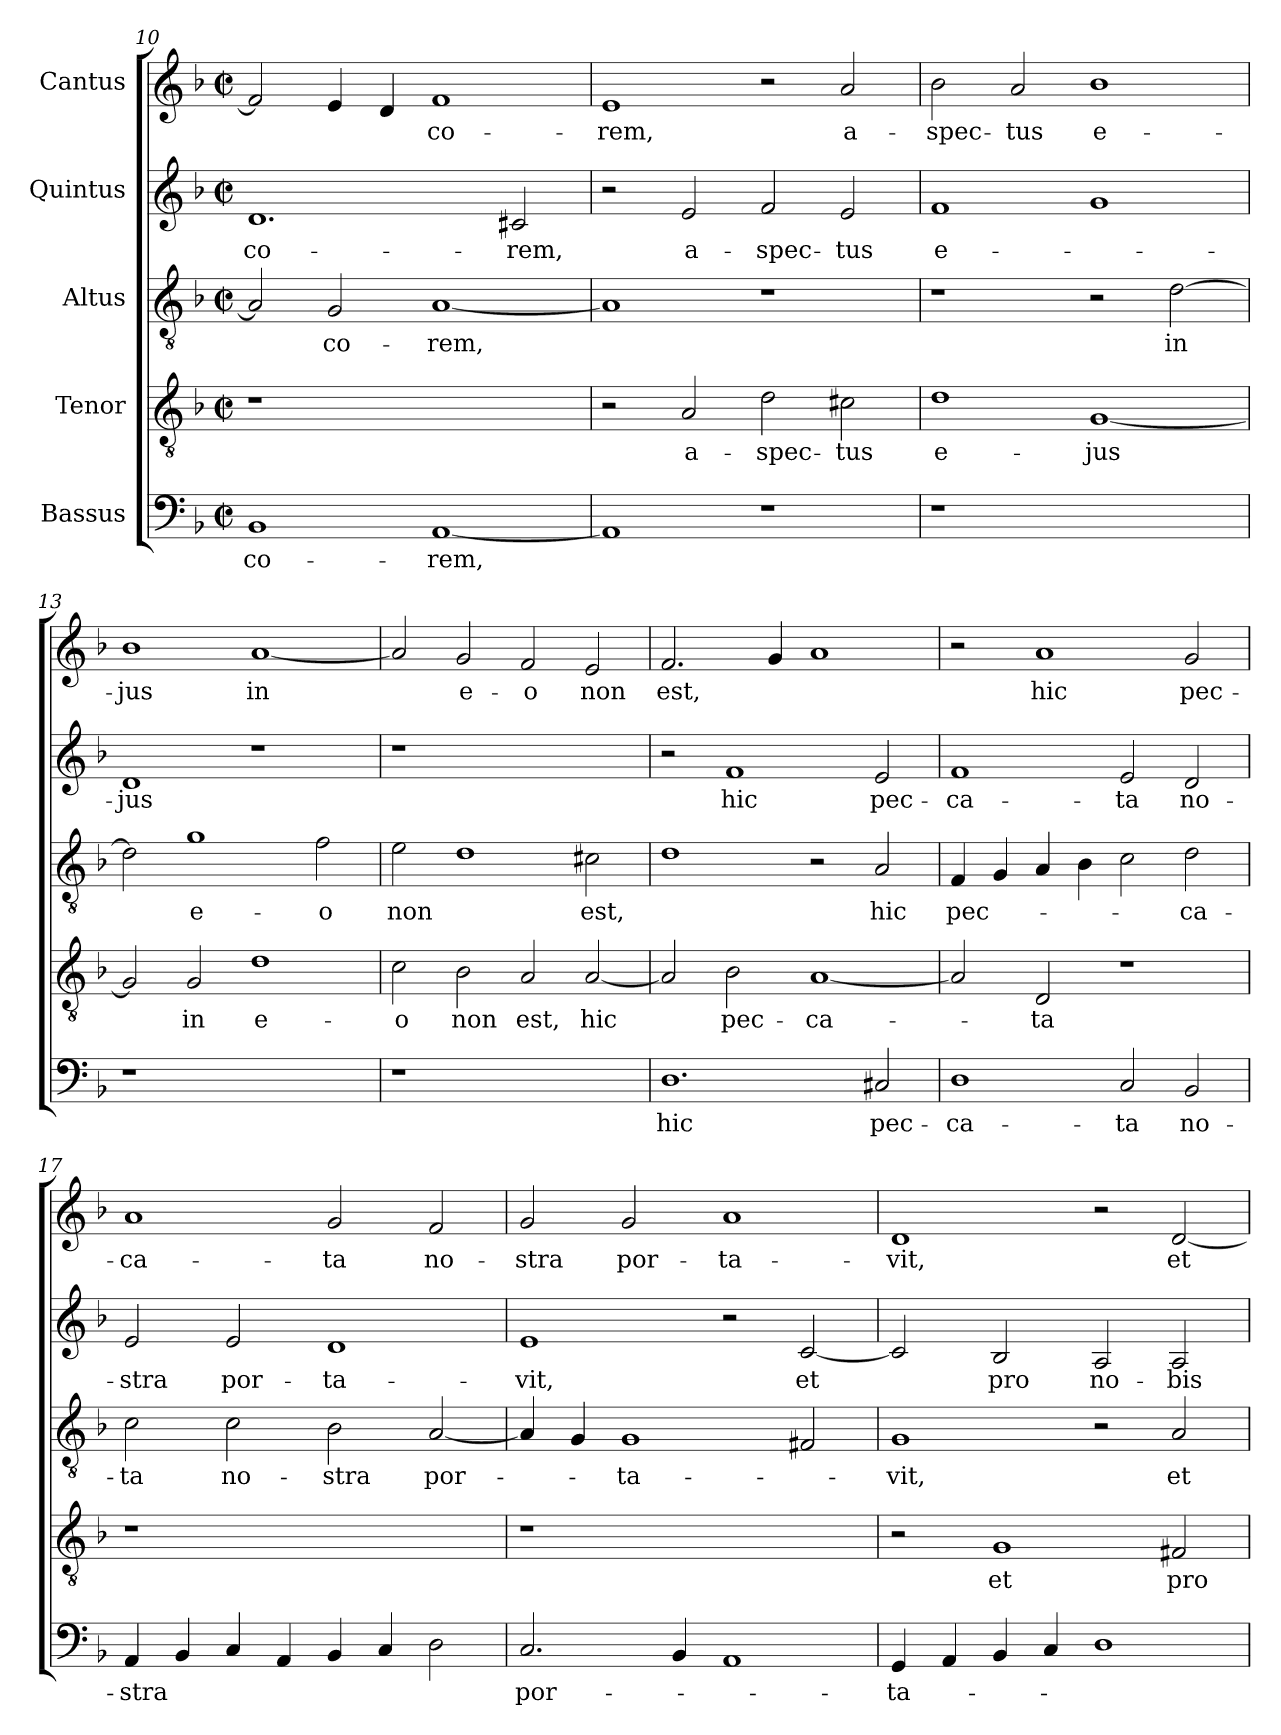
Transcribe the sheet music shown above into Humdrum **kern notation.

**kern	**text	**kern	**text	**kern	**text	**kern	**text	**kern	**text
*part5	*part5	*part4	*part4	*part3	*part3	*part2	*part2	*part1	*part1
*staff5	*staff5	*staff4	*staff4	*staff3	*staff3	*staff2	*staff2	*staff1	*staff1
*I"Bassus	*	*I"Tenor	*	*I"Altus	*	*I"Quintus	*	*I"Cantus	*
*clefF4	*	*clefGv2	*	*clefGv2	*	*clefG2	*	*clefG2	*
*k[b-]	*	*k[b-]	*	*k[b-]	*	*k[b-]	*	*k[b-]	*
*F:	*	*F:	*	*F:	*	*F:	*	*F:	*
*M2/2	*	*M2/2	*	*M2/2	*	*M2/2	*	*M2/2	*
*met(c|)	*	*met(c|)	*	*met(c|)	*	*met(c|)	*	*met(c|)	*
=10	=10	=10	=10	=10	=10	=10	=10	=10	=10
!	!LO:LY:b	!	!	!	!	!	!LO:LY:b	!	!
1BB-	-co-	1r	.	2A/]	.	1.d	-co-	2f/]	.
!	!	!	!	!	!LO:LY:b	!	!	!	!
.	.	.	.	2G/	-co-	.	.	4e/	.
.	.	.	.	.	.	.	.	4d/	.
!	!LO:LY:b	!	!	!	!LO:LY:b	!	!	!	!LO:LY:b
[1AA	-rem,	1ryy	.	[1A	-rem,	.	.	1f	-co-
!	!	!	!	!	!	!	!LO:LY:b	!	!
.	.	.	.	.	.	2c#X/	-rem,	.	.
=11	=11	=11	=11	=11	=11	=11	=11	=11	=11
!	!	!	!	!	!	!	!	!	!LO:LY:b
1AA]	.	2r	.	1A]	.	2r	.	1e	-rem,
!	!	!	!LO:LY:b	!	!	!	!LO:LY:b	!	!
.	.	2A/	a-	.	.	2e/	a-	.	.
!	!	!	!LO:LY:b	!	!	!	!LO:LY:b	!	!
1r	.	2d\	-spec-	1r	.	2f/	-spec-	2r	.
!	!	!	!LO:LY:b	!	!	!	!LO:LY:b	!	!LO:LY:b
.	.	2c#X\	-tus	.	.	2e/	-tus	2a/	a-
=12	=12	=12	=12	=12	=12	=12	=12	=12	=12
!	!	!	!LO:LY:b	!	!	!	!LO:LY:b	!	!LO:LY:b
1r	.	1d	e-	1r	.	1f	e-	2b-\	-spec-
!	!	!	!	!	!	!	!	!	!LO:LY:b
.	.	.	.	.	.	.	.	2a/	-tus
!	!	!	!LO:LY:b	!	!	!	!	!	!LO:LY:b
1ryy	.	[1G	-jus	2r	.	1g	.	1b-	e-
!	!	!	!	!	!LO:LY:b	!	!	!	!
.	.	.	.	[2d\	in	.	.	.	.
=13	=13	=13	=13	=13	=13	=13	=13	=13	=13
!	!	!	!	!	!	!	!LO:LY:b	!	!LO:LY:b
1r	.	2G/]	.	2d\]	.	1d	-jus	1b-	-jus
!	!	!	!LO:LY:b	!	!LO:LY:b	!	!	!	!
.	.	2G/	in	1g	e-	.	.	.	.
!	!	!	!LO:LY:b	!	!	!	!	!	!LO:LY:b
1ryy	.	1d	e-	.	.	1r	.	[1a	in
!	!	!	!	!	!LO:LY:b	!	!	!	!
.	.	.	.	2f\	-o	.	.	.	.
!!LO:PB:g=z
=14	=14	=14	=14	=14	=14	=14	=14	=14	=14
!	!	!	!LO:LY:b	!	!LO:LY:b	!	!	!	!
1r	.	2c\	-o	2e\	non	1r	.	2a/]	.
!	!	!	!LO:LY:b	!	!	!	!	!	!LO:LY:b
.	.	2B-\	non	1d	.	.	.	2g/	e-
!	!	!	!LO:LY:b	!	!	!	!	!	!LO:LY:b
1ryy	.	2A/	est,	.	.	1ryy	.	2f/	-o
!	!	!	!LO:LY:b	!	!LO:LY:b	!	!	!	!LO:LY:b
.	.	[2A/	hic	2c#X\	est,	.	.	2e/	non
=15	=15	=15	=15	=15	=15	=15	=15	=15	=15
!	!LO:LY:b	!	!	!	!	!	!	!	!LO:LY:b
1.D	hic	2A/]	.	1d	.	2r	.	2.f/	est,
!	!	!	!LO:LY:b	!	!	!	!LO:LY:b	!	!
.	.	2B-\	pec-	.	.	1f	hic	.	.
.	.	.	.	.	.	.	.	4g/	.
!	!	!	!LO:LY:b	!	!	!	!	!	!
.	.	[1A	-ca-	2r	.	.	.	1a	.
!	!LO:LY:b	!	!	!	!LO:LY:b	!	!LO:LY:b	!	!
2C#X/	pec-	.	.	2A/	hic	2e/	pec-	.	.
=16	=16	=16	=16	=16	=16	=16	=16	=16	=16
!	!LO:LY:b	!	!	!	!LO:LY:b	!	!LO:LY:b	!	!
1D	-ca-	2A/]	.	4F/	pec-	1f	-ca-	2r	.
.	.	.	.	4G/	.	.	.	.	.
!	!	!	!LO:LY:b	!	!	!	!	!	!LO:LY:b
.	.	2D/	-ta	4A/	.	.	.	1a	hic
.	.	.	.	4B-\	.	.	.	.	.
!	!LO:LY:b	!	!	!	!	!	!LO:LY:b	!	!
2C/	-ta	1r	.	2c\	.	2e/	-ta	.	.
!	!LO:LY:b	!	!	!	!LO:LY:b	!	!LO:LY:b	!	!LO:LY:b
2BB-/	no-	.	.	2d\	-ca-	2d/	no-	2g/	pec-
=17	=17	=17	=17	=17	=17	=17	=17	=17	=17
!	!LO:LY:b	!	!	!	!LO:LY:b	!	!LO:LY:b	!	!LO:LY:b
4AA/	-stra	1r	.	2c\	-ta	2e/	-stra	1a	-ca-
4BB-/	.	.	.	.	.	.	.	.	.
!	!	!	!	!	!LO:LY:b	!	!LO:LY:b	!	!
4C/	.	.	.	2c\	no-	2e/	por-	.	.
4AA/	.	.	.	.	.	.	.	.	.
!	!	!	!	!	!LO:LY:b	!	!LO:LY:b	!	!LO:LY:b
4BB-/	.	1ryy	.	2B-\	-stra	1d	-ta-	2g/	-ta
4C/	.	.	.	.	.	.	.	.	.
!	!	!	!	!	!LO:LY:b	!	!	!	!LO:LY:b
2D\	.	.	.	[2A/	por-	.	.	2f/	no-
=18	=18	=18	=18	=18	=18	=18	=18	=18	=18
!	!LO:LY:b	!	!	!	!	!	!LO:LY:b	!	!LO:LY:b
2.C/	por-	1r	.	4A/]	.	1e	-vit,	2g/	-stra
.	.	.	.	4G/	.	.	.	.	.
!	!	!	!	!	!LO:LY:b	!	!	!	!LO:LY:b
.	.	.	.	1G	-ta-	.	.	2g/	por-
4BB-/	.	.	.	.	.	.	.	.	.
!	!	!	!	!	!	!	!	!	!LO:LY:b
1AA	.	1ryy	.	.	.	2r	.	1a	-ta-
!	!	!	!	!	!	!	!LO:LY:b	!	!
.	.	.	.	2F#X/	.	[2c/	et	.	.
=19	=19	=19	=19	=19	=19	=19	=19	=19	=19
!	!LO:LY:b	!	!	!	!LO:LY:b	!	!	!	!LO:LY:b
4GG/	-ta-	2r	.	1G	-vit,	2c/]	.	1d	-vit,
4AA/	.	.	.	.	.	.	.	.	.
!	!	!	!LO:LY:b	!	!	!	!LO:LY:b	!	!
4BB-/	.	1G	et	.	.	2B-/	pro	.	.
4C/	.	.	.	.	.	.	.	.	.
!	!	!	!	!	!	!	!LO:LY:b	!	!
1D	.	.	.	2r	.	2A/	no-	2r	.
!	!	!	!LO:LY:b	!	!LO:LY:b	!	!LO:LY:b	!	!LO:LY:b
.	.	2F#X/	pro	2A/	et	2A/	-bis	[2d/	et
=	=	=	=	=	=	=	=	=	=
*-	*-	*-	*-	*-	*-	*-	*-	*-	*-
